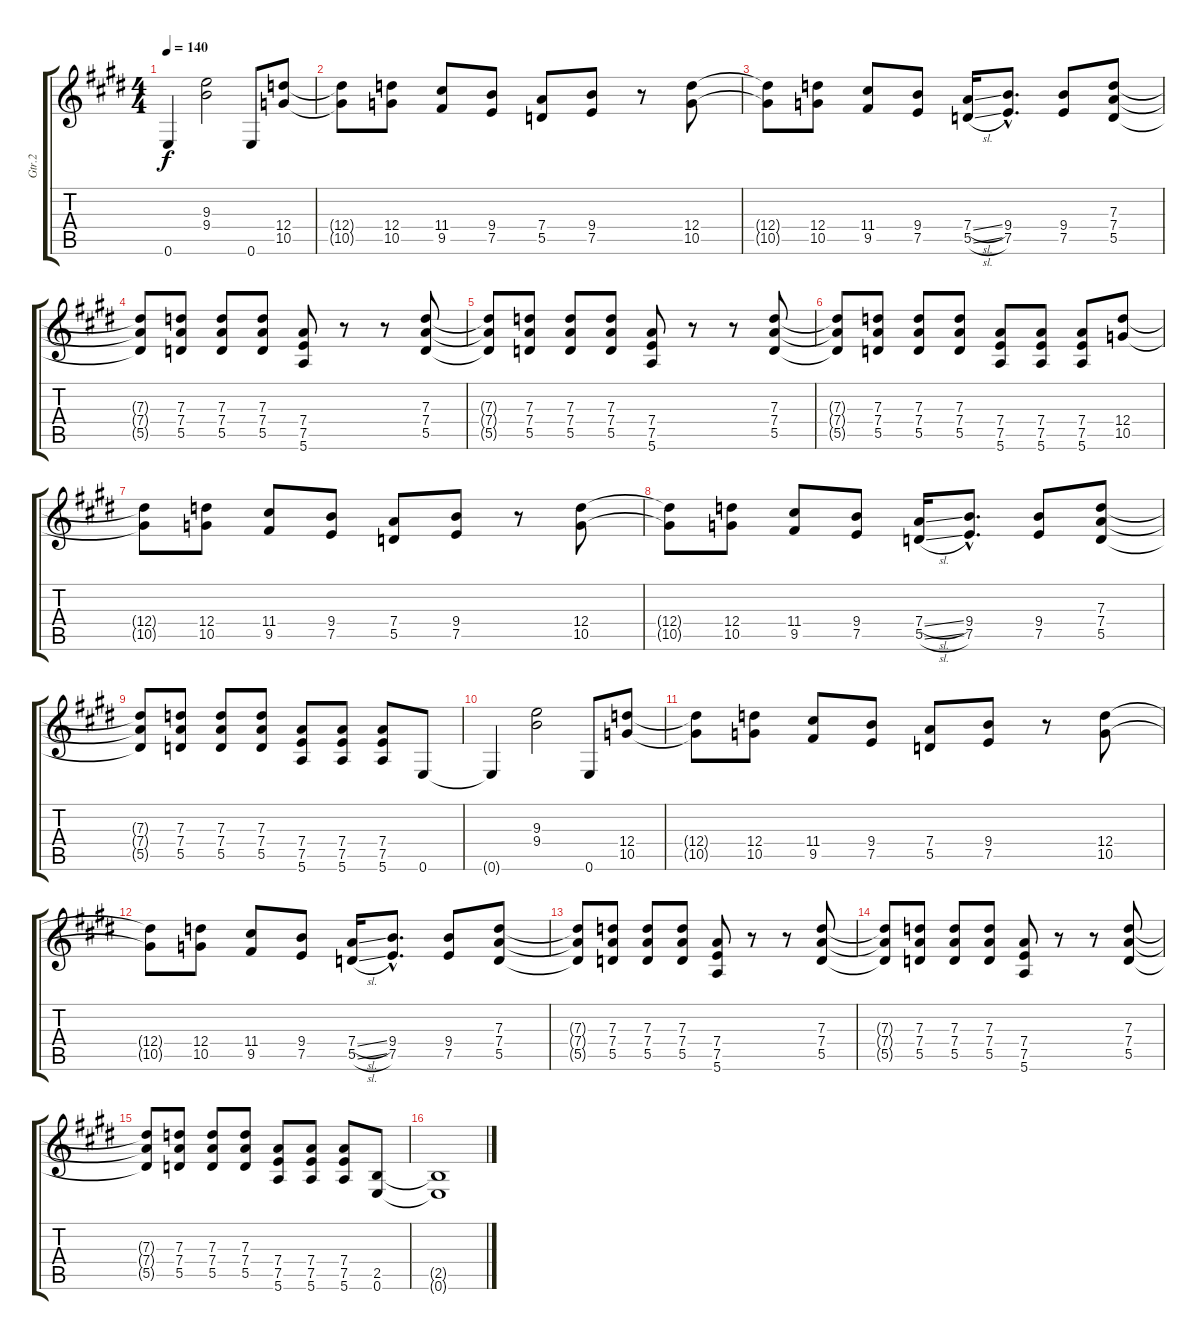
\track ("Gtr.2" "Gtr.2") {instrument overdrivenguitar}
\staff {score tabs}
\tuning (E4 B3 G3 D3 A2 E2) {hide}
\ts (4 4)
\tempo 140
\clef g2
\ks e
0.6{t}.4{dy f} (9.3 9.4).2 0.6.8 (12.4 10.5).8 |
(12.4{t} 10.5{t}).8 (12.4 10.5).8 (11.4 9.5).8 (9.4 7.5).8 (7.4 5.5).8 (9.4 7.5).8 r.8 (12.4 10.5).8 |
(12.4{t} 10.5{t}).8 (12.4 10.5).8 (11.4 9.5).8 (9.4 7.5).8 (7.4{sl} 5.5{sl}).16 (9.4{hac} 7.5{hac}).8{d} (9.4 7.5).8 (7.3 7.4 5.5).8 |
(7.3{t} 7.4{t} 5.5{t}).8 (7.3 7.4 5.5).8 (7.3 7.4 5.5).8 (7.3 7.4 5.5).8 (7.4 7.5 5.6).8 r.8 r.8 (7.3 7.4 5.5).8 |
(7.3{t} 7.4{t} 5.5{t}).8 (7.3 7.4 5.5).8 (7.3 7.4 5.5).8 (7.3 7.4 5.5).8 (7.4 7.5 5.6).8 r.8 r.8 (7.3 7.4 5.5).8 |
(7.3{t} 7.4{t} 5.5{t}).8 (7.3 7.4 5.5).8 (7.3 7.4 5.5).8 (7.3 7.4 5.5).8 (7.4 7.5 5.6).8 (7.4 7.5 5.6).8 (7.4 7.5 5.6).8 (12.4 10.5).8 |
(12.4{t} 10.5{t}).8 (12.4 10.5).8 (11.4 9.5).8 (9.4 7.5).8 (7.4 5.5).8 (9.4 7.5).8 r.8 (12.4 10.5).8 |
(12.4{t} 10.5{t}).8 (12.4 10.5).8 (11.4 9.5).8 (9.4 7.5).8 (7.4{sl} 5.5{sl}).16 (9.4{hac} 7.5{hac}).8{d} (9.4 7.5).8 (7.3 7.4 5.5).8 |
(7.3{t} 7.4{t} 5.5{t}).8 (7.3 7.4 5.5).8 (7.3 7.4 5.5).8 (7.3 7.4 5.5).8 (7.4 7.5 5.6).8 (7.4 7.5 5.6).8 (7.4 7.5 5.6).8 0.6.8 |
0.6{t}.4 (9.3 9.4).2 0.6.8 (12.4 10.5).8 |
(12.4{t} 10.5{t}).8 (12.4 10.5).8 (11.4 9.5).8 (9.4 7.5).8 (7.4 5.5).8 (9.4 7.5).8 r.8 (12.4 10.5).8 |
(12.4{t} 10.5{t}).8 (12.4 10.5).8 (11.4 9.5).8 (9.4 7.5).8 (7.4{sl} 5.5{sl}).16 (9.4{hac} 7.5{hac}).8{d} (9.4 7.5).8 (7.3 7.4 5.5).8 |
(7.3{t} 7.4{t} 5.5{t}).8 (7.3 7.4 5.5).8 (7.3 7.4 5.5).8 (7.3 7.4 5.5).8 (7.4 7.5 5.6).8 r.8 r.8 (7.3 7.4 5.5).8 |
(7.3{t} 7.4{t} 5.5{t}).8 (7.3 7.4 5.5).8 (7.3 7.4 5.5).8 (7.3 7.4 5.5).8 (7.4 7.5 5.6).8 r.8 r.8 (7.3 7.4 5.5).8 |
(7.3{t} 7.4{t} 5.5{t}).8 (7.3 7.4 5.5).8 (7.3 7.4 5.5).8 (7.3 7.4 5.5).8 (7.4 7.5 5.6).8 (7.4 7.5 5.6).8 (7.4 7.5 5.6).8 (2.5 0.6).8 |
(2.5{t} 0.6{t}).1
